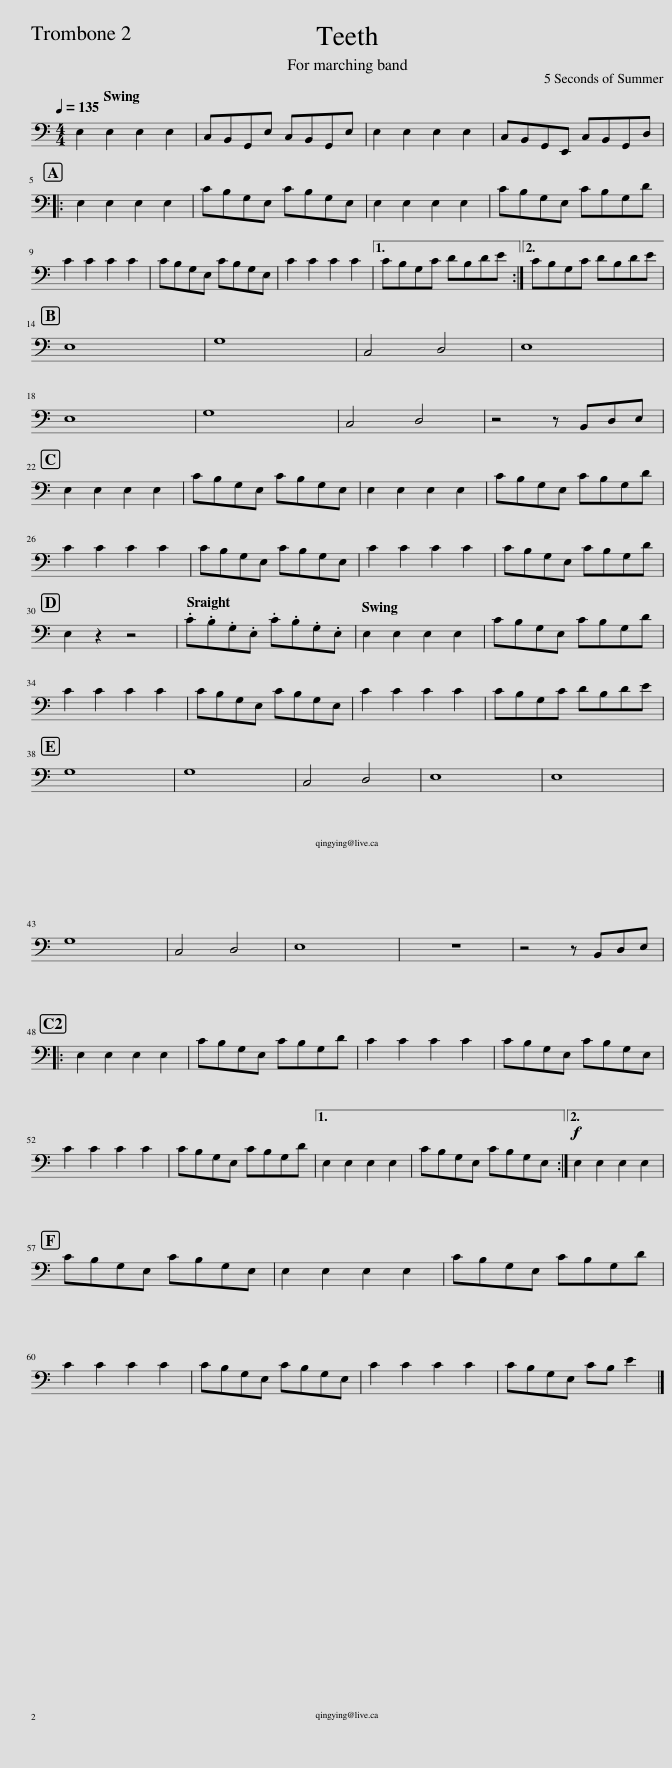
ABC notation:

X:1
L:1/8
Q:1/4=135
M:4/4
I:linebreak $
K:C
V:1 bass
V:1
 E,2 E,2 E,2 E,2 | C,B,,G,,E, C,B,,G,,E, | E,2 E,2 E,2 E,2 | C,B,,G,,E,, C,B,,G,,D, |:$ E,2 E,2 E,2 E,2 | %5
 CB,G,E, CB,G,E, | E,2 E,2 E,2 E,2 | CB,G,E, CB,G,D |$ C2 C2 C2 C2 | CB,G,E, CB,G,E, | %10
 C2 C2 C2 C2 |1 CB,G,C DB,DE :|2 CB,G,C DB,DE ||$ E,8 | G,8 | %15
 C,4 D,4 | E,8 |$ E,8 | G,8 | C,4 D,4 | %20
 z4 z B,,D,E, |$ E,2 E,2 E,2 E,2 | CB,G,E, CB,G,E, | E,2 E,2 E,2 E,2 | CB,G,E, CB,G,D |$ %25
 C2 C2 C2 C2 | CB,G,E, CB,G,E, | C2 C2 C2 C2 | CB,G,E, CB,G,D |$ E,2 z2 z4 | %30
 .C.B,.G,.E, .C.B,.G,.E, | E,2 E,2 E,2 E,2 | CB,G,E, CB,G,D |$ C2 C2 C2 C2 | CB,G,E, CB,G,E, | %35
 C2 C2 C2 C2 | CB,G,C DB,DE |$ G,8 | G,8 | C,4 D,4 | %40
 E,8 | E,8 |$ G,8 | C,4 D,4 | E,8 | %45
 z8 | z4 z B,,D,E, |:$ E,2 E,2 E,2 E,2 | CB,G,E, CB,G,D | C2 C2 C2 C2 | %50
 CB,G,E, CB,G,E, |$ C2 C2 C2 C2 | CB,G,E, CB,G,D |1 E,2 E,2 E,2 E,2 | CB,G,E, CB,G,E, :|2 %55
!f! E,2 E,2 E,2 E,2 ||$ CB,G,E, CB,G,E, | E,2 E,2 E,2 E,2 | CB,G,E, CB,G,D |$ C2 C2 C2 C2 | %60
 CB,G,E, CB,G,E, | C2 C2 C2 C2 | CB,G,E, CB, E2 |] %63
